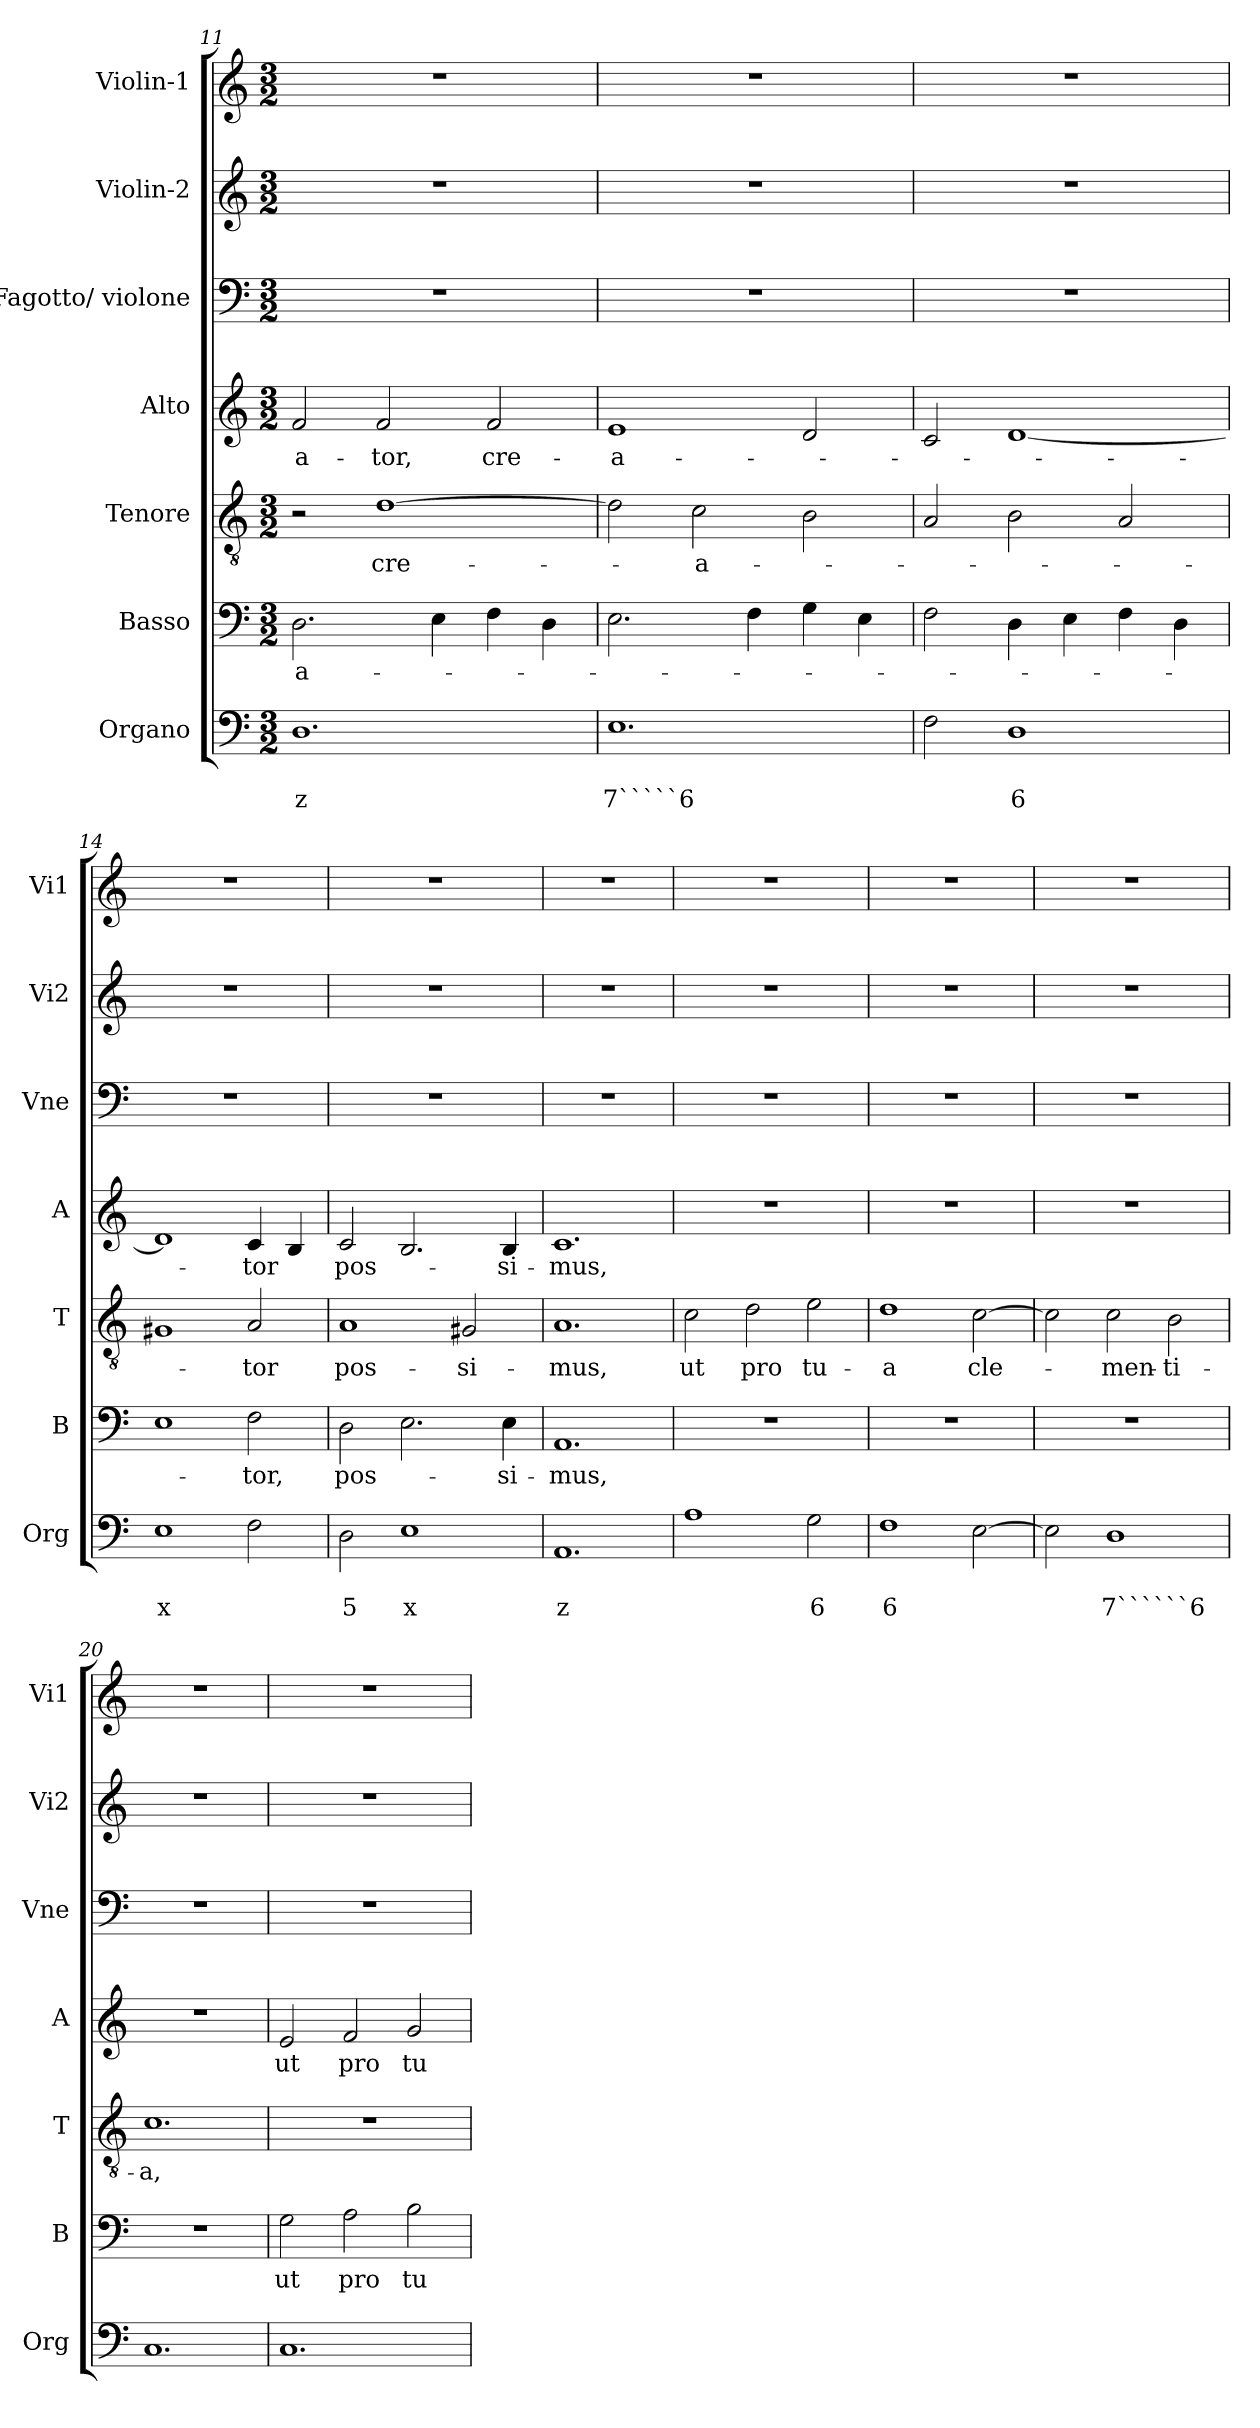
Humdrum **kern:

**kern	**text	**text	**kern	**text	**kern	**text	**kern	**text	**kern	**kern	**kern
*part7	*part7	*part7	*part6	*part6	*part5	*part5	*part4	*part4	*part3	*part2	*part1
*staff7	*staff7	*staff7	*staff6	*staff6	*staff5	*staff5	*staff4	*staff4	*staff3	*staff2	*staff1
*I"Organo	*	*	*I"Basso	*	*I"Tenore	*	*I"Alto	*	*I"Fagotto/ violone	*I"Violin-2	*I"Violin-1
*I'Org	*	*	*I'B	*	*I'T	*	*I'A	*	*I'Vne	*I'Vi2	*I'Vi1
*clefF4	*	*	*clefF4	*	*clefGv2	*	*clefG2	*	*clefF4	*clefG2	*clefG2
*k[]	*	*	*k[]	*	*k[]	*	*k[]	*	*k[]	*k[]	*k[]
*C:	*	*	*C:	*	*C:	*	*C:	*	*C:	*C:	*C:
*M3/2	*	*	*M3/2	*	*M3/2	*	*M3/2	*	*M3/2	*M3/2	*M3/2
=11	=11	=11	=11	=11	=11	=11	=11	=11	=11	=11	=11
!	!	!LO:LY:b	!	!LO:LY:b	!	!	!	!LO:LY:b	!	!	!
1.D	.	z	2.D\	-a-	2r	.	2f/	-a-	1.r	1.r	1.r
!	!	!	!	!	!	!LO:LY:b	!	!LO:LY:b	!	!	!
.	.	.	.	.	[1d	cre-	2f/	-tor,	.	.	.
.	.	.	4E\	.	.	.	.	.	.	.	.
!	!	!	!	!	!	!	!	!LO:LY:b	!	!	!
.	.	.	4F\	.	.	.	2f/	cre-	.	.	.
.	.	.	4D\	.	.	.	.	.	.	.	.
=12	=12	=12	=12	=12	=12	=12	=12	=12	=12	=12	=12
!	!	!LO:LY:b	!	!	!	!	!	!LO:LY:b	!	!	!
1.E	.	7`````6	2.E\	.	2d\]	.	1e	-a-	1.r	1.r	1.r
!	!	!	!	!	!	!LO:LY:b	!	!	!	!	!
.	.	.	.	.	2c\	-a-	.	.	.	.	.
.	.	.	4F\	.	.	.	.	.	.	.	.
.	.	.	4G\	.	2B\	.	2d/	.	.	.	.
.	.	.	4E\	.	.	.	.	.	.	.	.
=13	=13	=13	=13	=13	=13	=13	=13	=13	=13	=13	=13
2F\	.	.	2F\	.	2A/	.	2c/	.	1.r	1.r	1.r
!	!	!LO:LY:b	!	!	!	!	!	!	!	!	!
1D	.	6	4D\	.	2B\	.	[1d	.	.	.	.
.	.	.	4E\	.	.	.	.	.	.	.	.
.	.	.	4F\	.	2A/	.	.	.	.	.	.
.	.	.	4D\	.	.	.	.	.	.	.	.
!!LO:LB:g=z
=14	=14	=14	=14	=14	=14	=14	=14	=14	=14	=14	=14
!	!	!LO:LY:b	!	!	!	!	!	!	!	!	!
1E	.	x	1E	.	1G#X	.	1d]	.	1.r	1.r	1.r
!	!	!	!	!LO:LY:b	!	!LO:LY:b	!	!LO:LY:b	!	!	!
2F\	.	.	2F\	-tor,	2A/	-tor	4c/	-tor	.	.	.
.	.	.	.	.	.	.	4B/	.	.	.	.
=15	=15	=15	=15	=15	=15	=15	=15	=15	=15	=15	=15
!	!	!LO:LY:b	!	!LO:LY:b	!	!LO:LY:b	!	!LO:LY:b	!	!	!
2D\	.	5	2D\	pos-	1A	pos-	2c/	pos-	1.r	1.r	1.r
!	!	!LO:LY:b	!	!	!	!	!	!	!	!	!
1E	.	x	2.E\	.	.	.	2.B/	.	.	.	.
!	!	!	!	!	!	!LO:LY:b	!	!	!	!	!
.	.	.	.	.	2G#X/	-si-	.	.	.	.	.
!	!	!	!	!LO:LY:b	!	!	!	!LO:LY:b	!	!	!
.	.	.	4E\	-si-	.	.	4B/	-si-	.	.	.
=16	=16	=16	=16	=16	=16	=16	=16	=16	=16	=16	=16
!	!	!LO:LY:b	!	!LO:LY:b	!	!LO:LY:b	!	!LO:LY:b	!	!	!
1.AA	.	z	1.AA	-mus,	1.A	-mus,	1.c	-mus,	1.r	1.r	1.r
=17	=17	=17	=17	=17	=17	=17	=17	=17	=17	=17	=17
!	!	!	!	!	!	!LO:LY:b	!	!	!	!	!
1A	.	.	1.r	.	2c\	ut	1.r	.	1.r	1.r	1.r
!	!	!	!	!	!	!LO:LY:b	!	!	!	!	!
.	.	.	.	.	2d\	pro	.	.	.	.	.
!	!	!LO:LY:b	!	!	!	!LO:LY:b	!	!	!	!	!
2G\	.	6	.	.	2e\	tu-	.	.	.	.	.
=18	=18	=18	=18	=18	=18	=18	=18	=18	=18	=18	=18
!	!	!LO:LY:b	!	!	!	!LO:LY:b	!	!	!	!	!
1F	.	6	1.r	.	1d	-a	1.r	.	1.r	1.r	1.r
!	!	!	!	!	!	!LO:LY:b	!	!	!	!	!
[2E\	.	.	.	.	[2c\	cle-	.	.	.	.	.
=19	=19	=19	=19	=19	=19	=19	=19	=19	=19	=19	=19
2E\]	.	.	1.r	.	2c\]	.	1.r	.	1.r	1.r	1.r
!	!	!LO:LY:b	!	!	!	!LO:LY:b	!	!	!	!	!
1D	.	7``````6	.	.	2c\	-men-	.	.	.	.	.
!	!	!	!	!	!	!LO:LY:b	!	!	!	!	!
.	.	.	.	.	2B\	-ti-	.	.	.	.	.
=20	=20	=20	=20	=20	=20	=20	=20	=20	=20	=20	=20
!	!	!	!	!	!	!LO:LY:b	!	!	!	!	!
1.C	.	.	1.r	.	1.c	-a,	1.r	.	1.r	1.r	1.r
!!LO:PB:g=z
=21	=21	=21	=21	=21	=21	=21	=21	=21	=21	=21	=21
!	!	!	!	!LO:LY:b	!	!	!	!LO:LY:b	!	!	!
1.C	.	.	2G\	ut	1.r	.	2e/	ut	1.r	1.r	1.r
!	!	!	!	!LO:LY:b	!	!	!	!LO:LY:b	!	!	!
.	.	.	2A\	pro	.	.	2f/	pro	.	.	.
!	!	!	!	!LO:LY:b	!	!	!	!LO:LY:b	!	!	!
.	.	.	2B\	tu-	.	.	2g/	tu-	.	.	.
=	=	=	=	=	=	=	=	=	=	=	=
*-	*-	*-	*-	*-	*-	*-	*-	*-	*-	*-	*-
